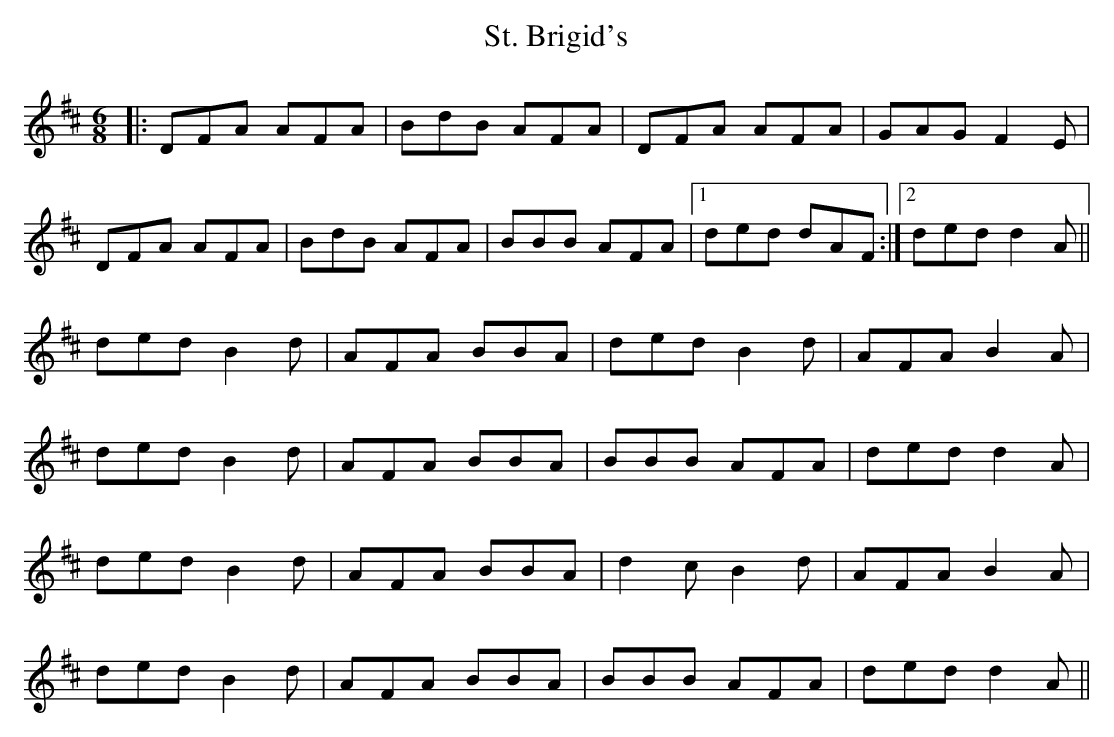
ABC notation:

X:1
T: St. Brigid's
M: 6/8
L: 1/8
K: Dmaj
|:DFA AFA|BdB AFA|DFA AFA|GAG F2E |
DFA AFA|BdB AFA|BBB AFA|1 ded dAF:|2 ded d2A||
ded B2d|AFA BBA|ded B2d|AFA B2A |
ded B2d|AFA BBA|BBB AFA|ded d2A |
ded B2d|AFA BBA|d2c B2d|AFA B2A |
ded B2d|AFA BBA|BBB AFA|ded d2A ||
